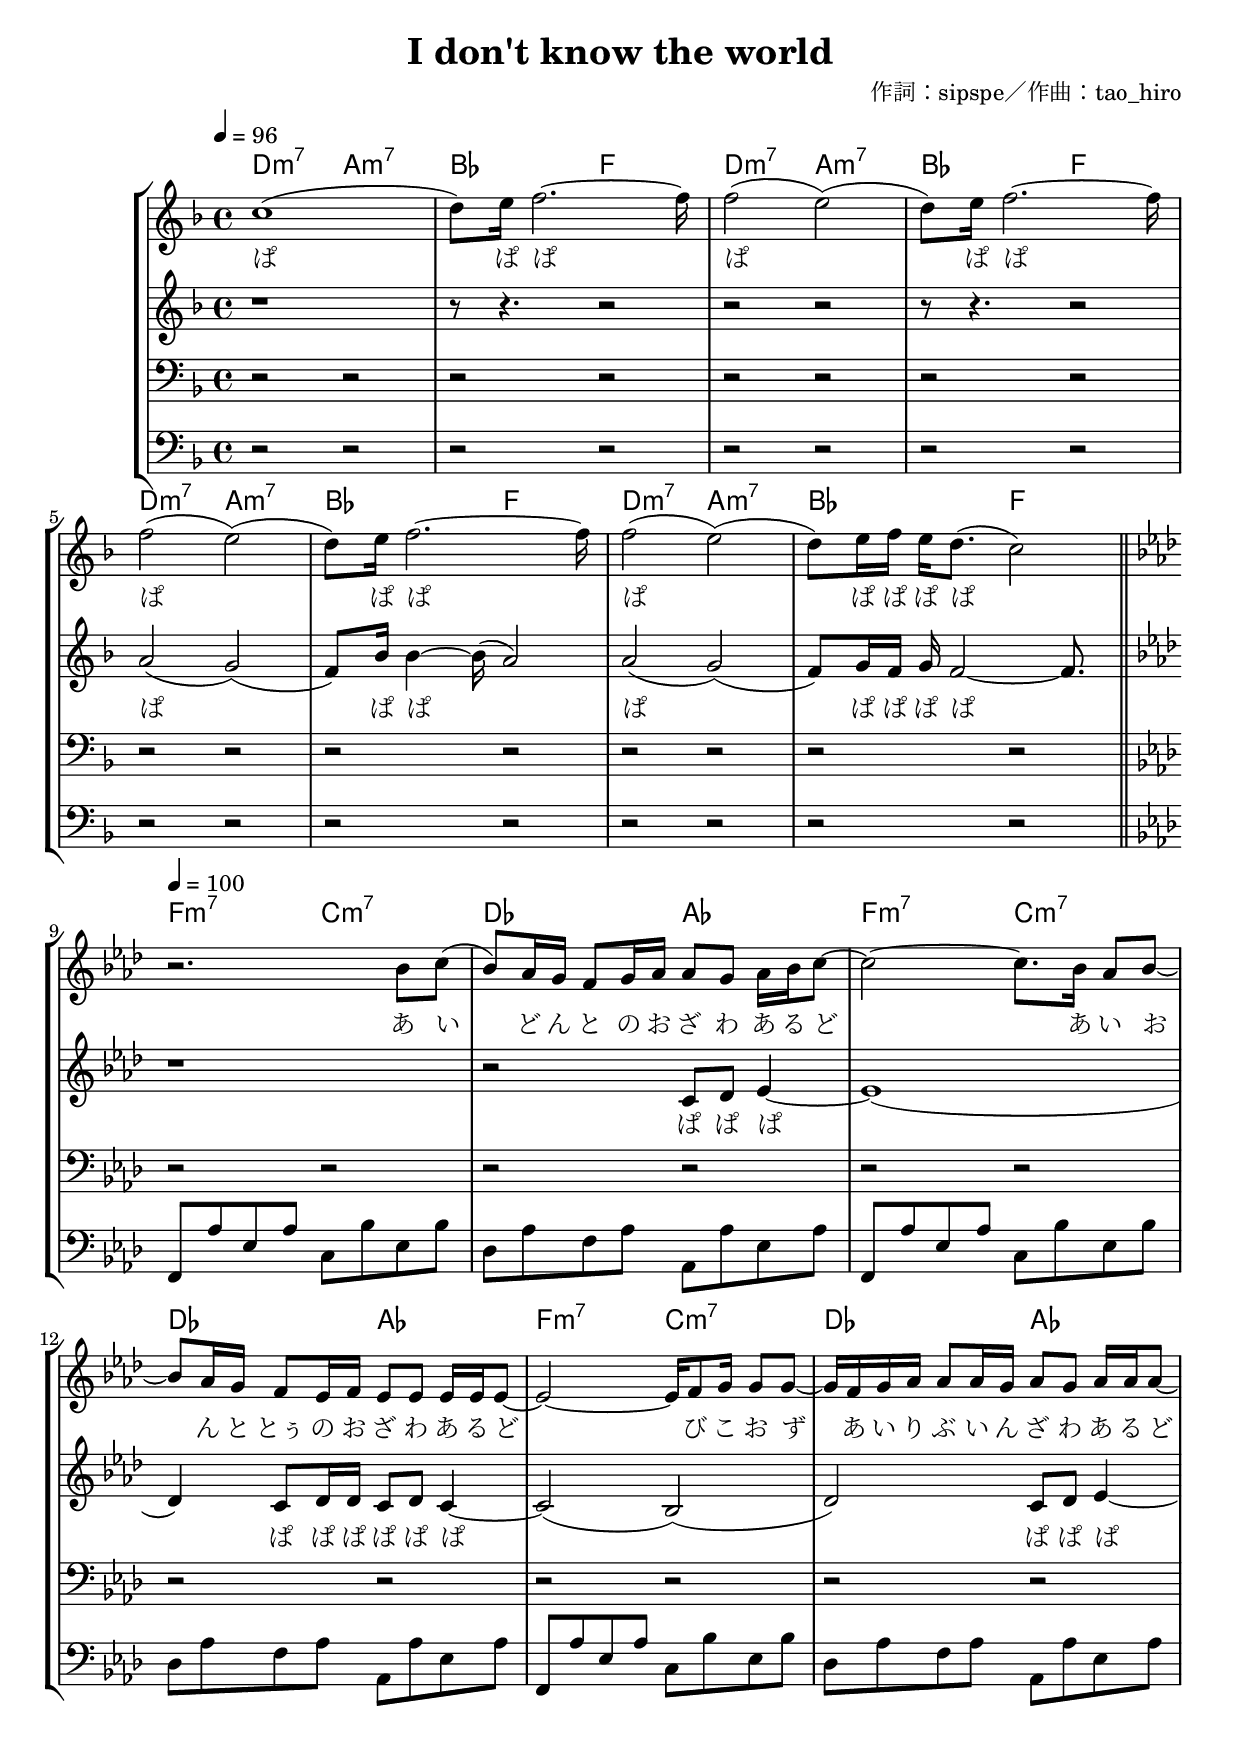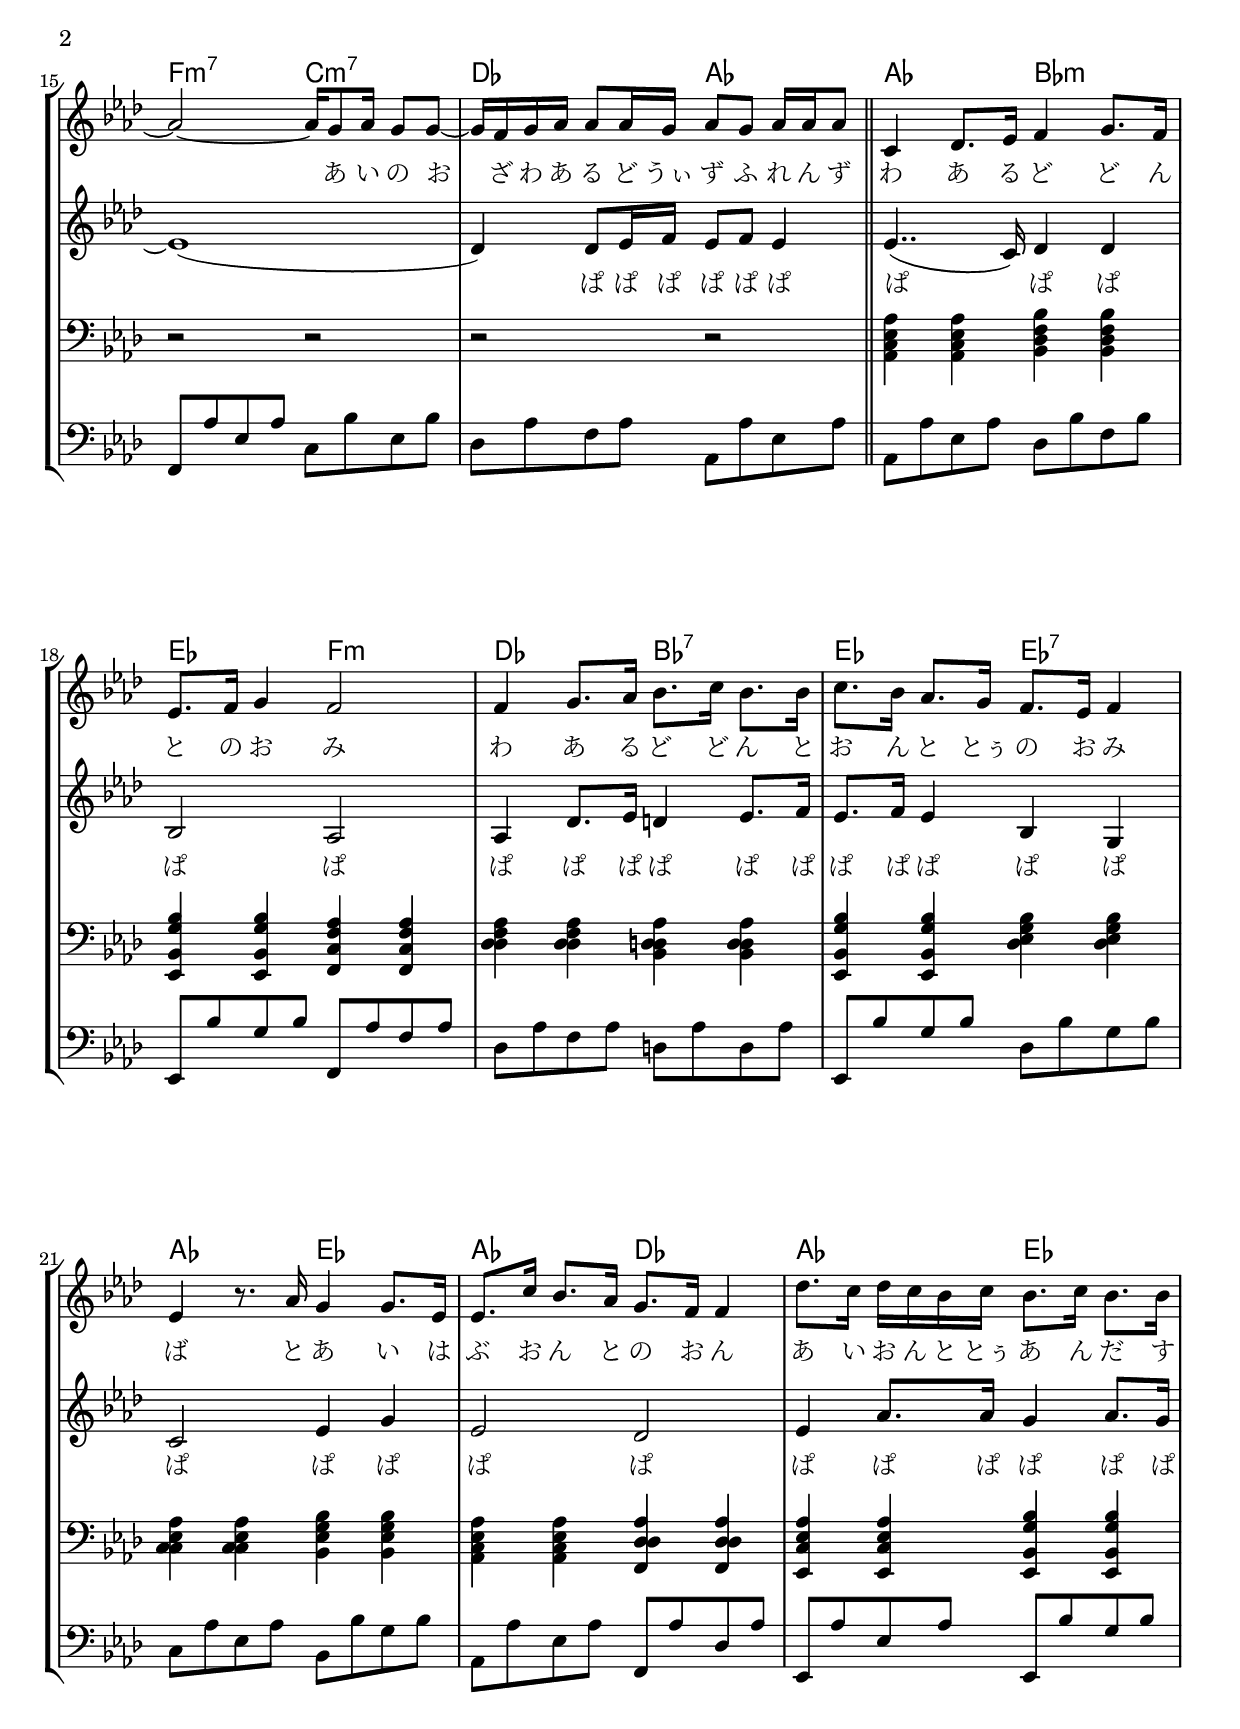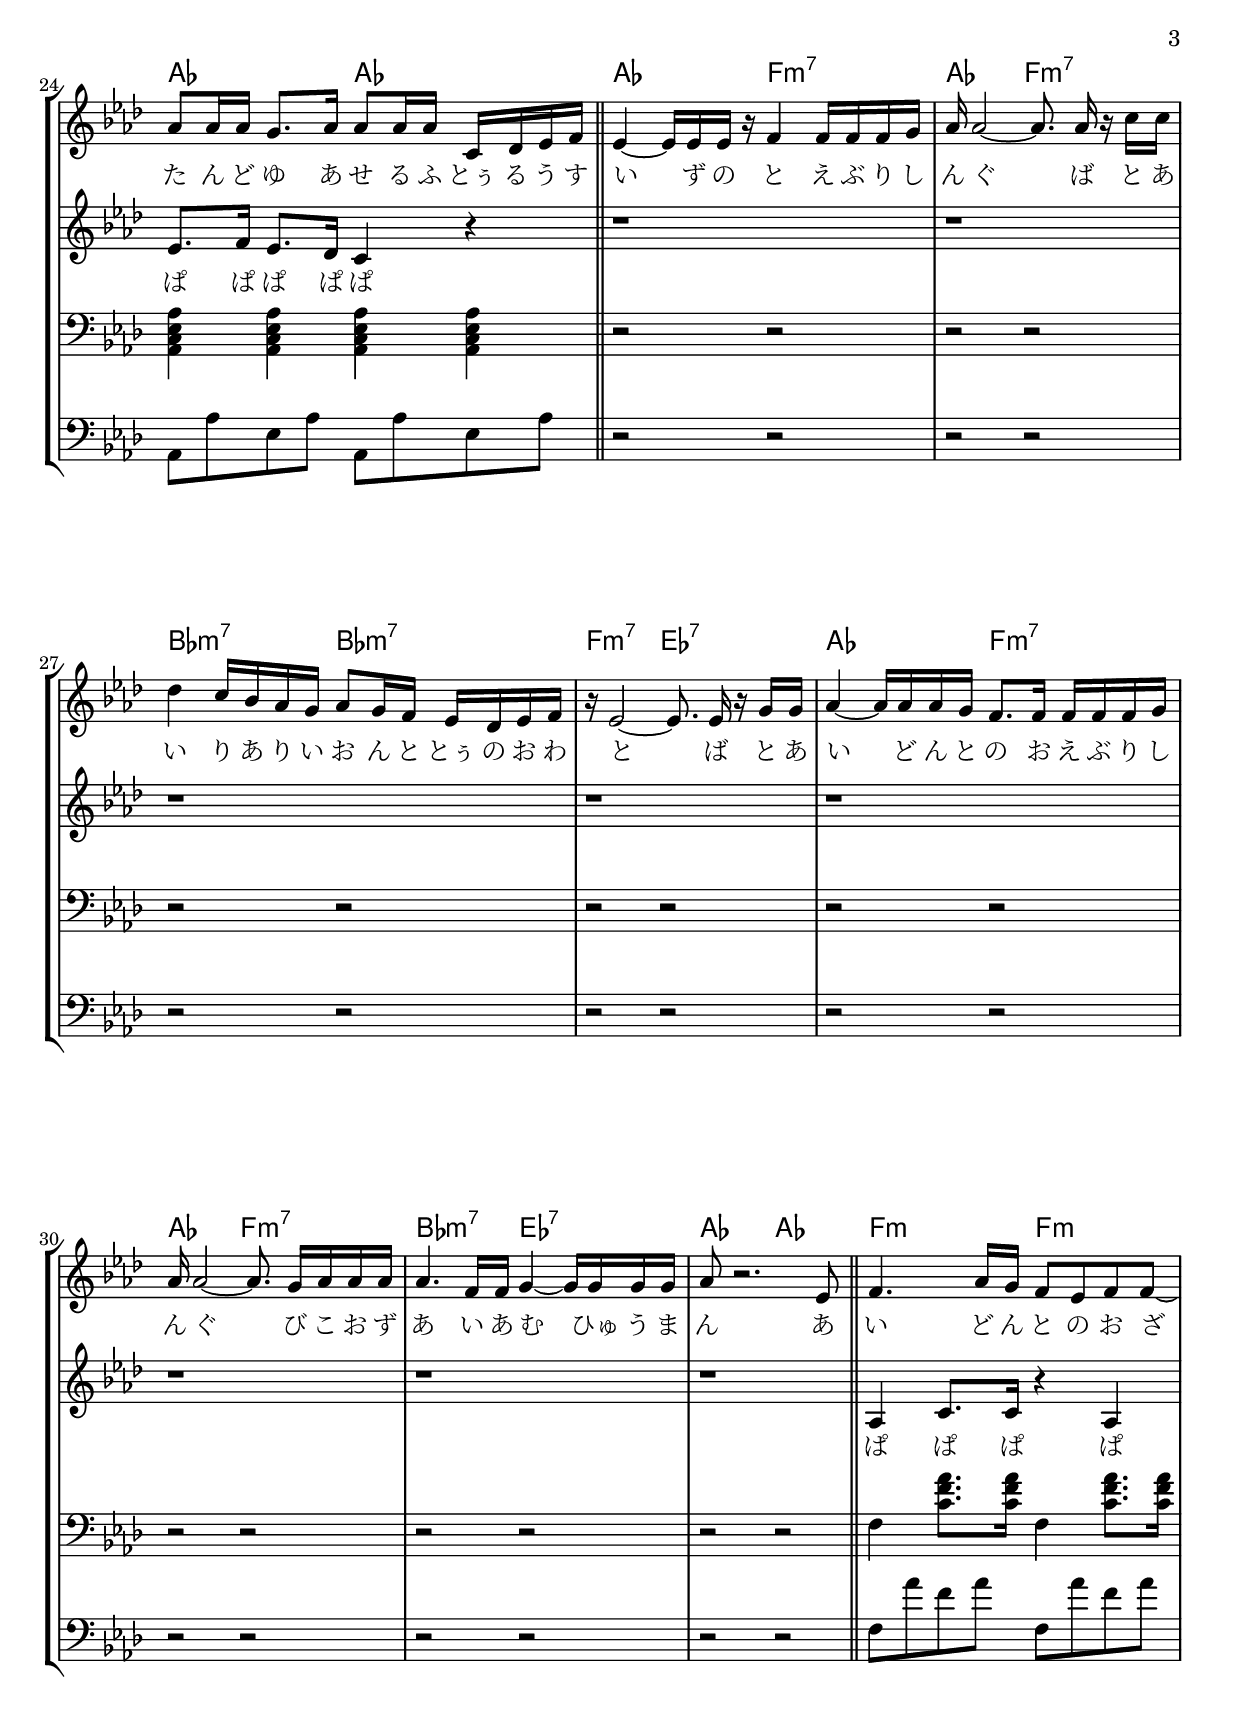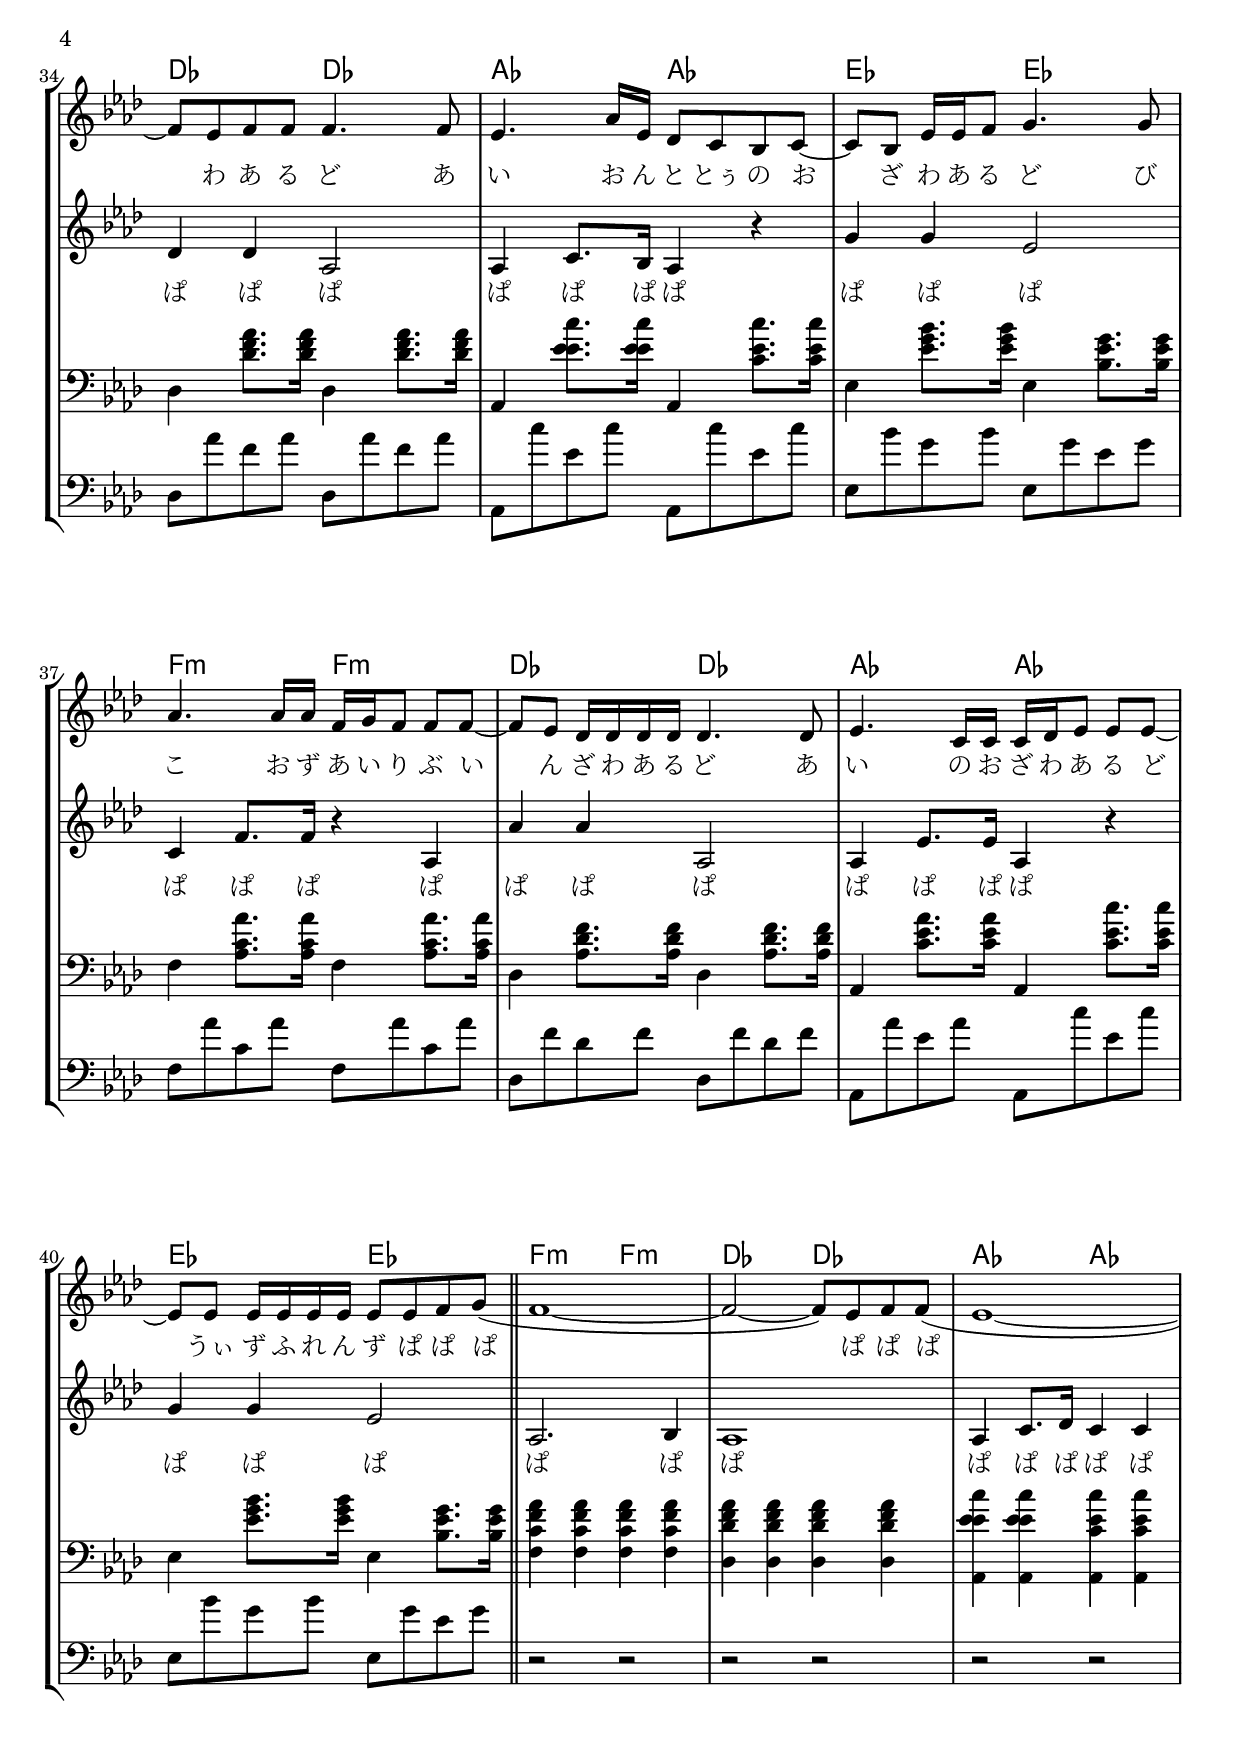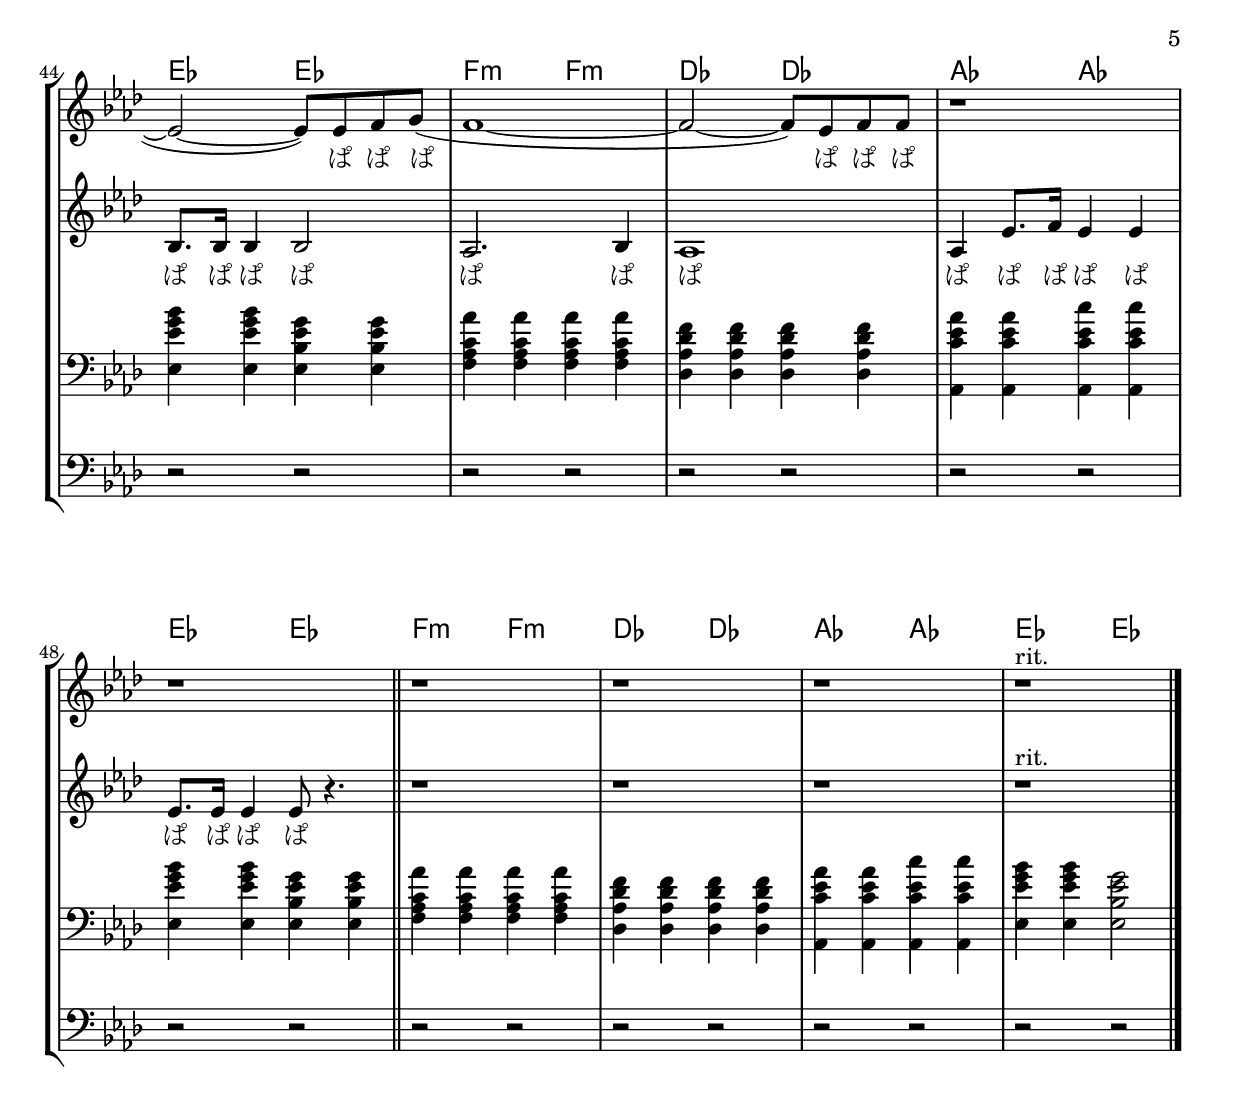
\version "2.12.1"

\header {
	title = \markup {"I don't know the world"}
	composer = \markup \center-column {作詞：sipspe／作曲：tao_hiro}
}

harmony = \chordmode {
	d2:min7 a:min7 bes f d:min7 a:min7 bes f d:min7 a:min7 bes f d:min7 a:min7 bes f 

	f:min7 c:min7 des as f:min7 c:min7 des as f:min7 c:min7 des as f:min7 c:min7 des as 

	as bes:m es f:m des bes:7 es es:7 as es as des as es as as 

	as f:min7 as f:min7 bes:min7 bes:min7 f:min7 es:7 as f:min7 as f:min7 bes:min7 es:7 as as 

	f:m f:m des des as as es es f:m f:m des des as as es es 

	f:m f:m des des as as es es f:m f:m des des as as es es 

	f:m f:m des des as as es es 
}

melody = {
	\set Staff.midiInstrument = #"French horn"
		\key f \major
	\tempo 4 = 96
c''1 
	(d''8)  e''16  f''2.~f''16 
	f''2  (e''2) 
	(d''8)  e''16  f''2.~f''16 
	f''2  (e''2) 
	(d''8)  e''16  f''2.~f''16 
	f''2  (e''2) 
	(d''8)  e''16  f''16  e''16  d''8.  (c''2)
	\set Staff.midiInstrument = #"fss0.42"
		\key as \major
	\tempo 4 = 100
r2. bes'8  c''8 
	(bes'8)  as'16  g'16  f'8  g'16  as'16  as'8  g'8  as'16  bes'16  c''8~ 
	c''2~c''8.  bes'16  as'8  bes'8~ 
	bes'8  as'16  g'16  f'8  es'16  f'16  es'8  es'8  es'16  es'16  es'8~ 
	es'2~es'16  f'8  g'16  g'8  g'8~ 
	g'16  f'16  g'16  as'16  as'8  as'16  g'16  as'8  g'8  as'16  as'16  as'8~ 
	as'2~as'16  g'8  as'16  g'8  g'8~ 
	g'16  f'16  g'16  as'16  as'8  as'16  g'16  as'8  g'8  as'16  as'16  as'8
	\set Staff.midiInstrument = #"fss0.42"
	c'4  des'8.  es'16  f'4  g'8.  f'16 
	es'8.  f'16  g'4  f'2 
	f'4  g'8.  as'16  bes'8.  c''16  bes'8.  bes'16 
	c''8.  bes'16  as'8.  g'16  f'8.  es'16  f'4 
	es'4  r8.  as'16  g'4  g'8.  es'16 
	es'8.  c''16  bes'8.  as'16  g'8.  f'16  f'4 
	des''8.  c''16  des''16  c''16  bes'16  c''16  bes'8.  c''16  bes'8.  bes'16 
	as'8  as'16  as'16  g'8.  as'16  as'8  as'16  as'16  	\set Staff.midiInstrument = #"fss0.42"
	c'16  des'16  es'16  f'16 
	es'4~es'16  es'16  es'16  r16  f'4  f'16  f'16  f'16  g'16 
	as'16  as'2~as'8.  as'16  r16  c''16  c''16 
	des''4  c''16  bes'16  as'16  g'16  as'8  g'16  f'16  es'16  des'16  es'16  f'16 
	r16  es'2~es'8.  es'16  r16  g'16  g'16 
	as'4~as'16  as'16  as'16  g'16  f'8.  f'16  f'16  f'16  f'16  g'16 
	as'16  as'2~as'8.  g'16  as'16  as'16  as'16 
	as'4.  f'16  f'16  g'4~g'16  g'16  g'16  g'16 
	as'8  	r2. 	\set Staff.midiInstrument = #"fss0.42"
	es'8 
	f'4.  as'16  g'16  f'8  es'8  f'8  f'8~ 
	f'8  es'8  f'8  f'8  f'4.  f'8 
	es'4.  as'16  es'16  des'8  c'8  bes8  c'8~ 
	c'8  bes8  es'16  es'16  f'8  g'4.  g'8 
	as'4.  as'16  as'16  f'16  g'16  f'8  f'8  f'8~ 
	f'8  es'8  des'16  des'16  des'16  des'16  des'4.  des'8 
	es'4.  c'16  c'16  c'16  des'16  es'8  es'8  es'8~ 
	es'8  es'8  es'16  es'16  es'16  es'16  es'8  	\set Staff.midiInstrument = #"French horn"
	es'8  f'8  g'8 
	(f'1~ 
	f'2~f'8)  es'8  f'8  f'8 
	(es'1~ 
	es'2~es'8)  es'8  f'8  g'8 
	(f'1~ 
	f'2~f'8)  es'8  f'8  f'8
	r1 r1 	r1 | r1 | r1 | r1^"rit." \bar "|."
}

words = \lyricmode {
	ぱ  ぱ  ぱ  ぱ  ぱ  ぱ  ぱ  ぱ  ぱ  ぱ  ぱ  ぱ  ぱ  ぱ  
	あ  い  ど  ん  と  の  お  ざ  わ  あ  る  ど  あ  い  お  ん  と  とぅ  の  お  ざ  わ  あ  る  ど  び  こ  お  ず  あ  い  り  ぶ  い  ん  ざ  わ  あ  る  ど  あ  い  の  お  ざ  わ  あ  る  ど  うぃ  ず  ふ  れ  ん  ず  
	わ  あ  る  ど  ど  ん  と  の  お  み  わ  あ  る  ど  ど  ん  と  お  ん  と  とぅ  の  お  み  ば  と  あ  い  は  ぶ  お  ん  と  の  お  ん  あ  い  お  ん  と  とぅ  あ  ん  だ  す  た  ん  ど  ゆ  あ  せ  る  ふ  
	とぅ  る  う  す  い  ず  の  と  え  ぶ  り  し  ん  ぐ  ば  と  あ  い  り  あ  り  い  お  ん  と  とぅ  の  お  わ  と  ば  と  あ  い  ど  ん  と  の  お  え  ぶ  り  し  ん  ぐ  び  こ  お  ず  あ  い  あ  む  ひゅ  う  ま  ん  
	あ  い  ど  ん  と  の  お  ざ  わ  あ  る  ど  あ  い  お  ん  と  とぅ  の  お  ざ  わ  あ  る  ど  び  こ  お  ず  あ  い  り  ぶ  い  ん  ざ  わ  あ  る  ど  あ  い  の  お  ざ  わ  あ  る  ど  うぃ  ず  ふ  れ  ん  ず  
	ぱ  ぱ  ぱ  ぱ  ぱ  ぱ  ぱ  ぱ  ぱ  ぱ  ぱ  ぱ  
	
}

secondmelody = {
	\set Staff.midiInstrument = #"French horn"
		\key f \major
	\tempo 4 = 96
r1
r8 r4.  r2~ 
	r2  r2 
	r8  r4.  r2 
	a'2  (g'2) 
	(f'8)  bes'16  bes'4~bes'16  (a'2) 
	a'2  (g'2) 
	(f'8)  g'16  f'16  g'16  f'2~f'8.
	\set Staff.midiInstrument = #"French horn"
		\key as \major
	\tempo 4 = 100
r1
r2 c'8  des'8  es'4~ 
	es'1 
	 (des'4)  c'8  des'16  des'16  c'8  des'8  c'4~ 
	c'2  (bes2) 
	(des'2)  c'8  des'8  es'4~ 
	es'1 
	 (des'4)  des'8  es'16  f'16  es'8  f'8  es'4
	\set Staff.midiInstrument = #"French horn"
	es'4..  (c'16)  des'4  des'4 
	bes2  as2 
	as4  des'8.  es'16  d'4  es'8.  f'16 
	es'8.  f'16  es'4  bes4  g4 
	c'2  es'4  g'4 
	es'2  des'2 
	es'4  as'8.  as'16  g'4  as'8.  g'16 
	es'8.  f'16  es'8.  des'16  c'4  	r4 	r1 | r1 | r1 | r1 | r1 | r1 | r1 | r1   
	\set Staff.midiInstrument = #"French horn"
	 as4  c'8.  c'16  r4  as4 
	des'4  des'4  as2 
	as4  c'8.  bes16  as4  r4 
	g'4  g'4  es'2 
	c'4  f'8.  f'16  r4  as4 
	as'4  as'4  as2 
	as4  es'8.  es'16  as4  r4 
	g'4  g'4  es'2
	\set Staff.midiInstrument = #"French horn"
	 as2.  bes4 
	as1 
	as4  c'8.  des'16  c'4  c'4 
	bes8.  bes16  bes4  bes2 
	as2.  bes4 
	as1 
	as4  es'8.  f'16  es'4  es'4 
	es'8.  es'16  es'4  es'8  	r4. 	r1 | r1 | r1 | r1^"rit." \bar "|."
}

secondwords = \lyricmode {
	ぱ  ぱ  ぱ  ぱ  ぱ  ぱ  ぱ  ぱ  
	ぱ  ぱ  ぱ  ぱ  ぱ  ぱ  ぱ  ぱ  ぱ  ぱ  ぱ  ぱ  ぱ  ぱ  ぱ  ぱ  ぱ  ぱ  
	ぱ  ぱ  ぱ  ぱ  ぱ  ぱ  ぱ  ぱ  ぱ  ぱ  ぱ  ぱ  ぱ  ぱ  ぱ  ぱ  ぱ  ぱ  ぱ  ぱ  ぱ  ぱ  ぱ  ぱ  ぱ  ぱ  ぱ  ぱ  ぱ  ぱ  ぱ  ぱ  
	
	ぱ  ぱ  ぱ  ぱ  ぱ  ぱ  ぱ  ぱ  ぱ  ぱ  ぱ  ぱ  ぱ  ぱ  ぱ  ぱ  ぱ  ぱ  ぱ  ぱ  ぱ  ぱ  ぱ  ぱ  ぱ  ぱ  ぱ  ぱ  
	ぱ  ぱ  ぱ  ぱ  ぱ  ぱ  ぱ  ぱ  ぱ  ぱ  ぱ  ぱ  ぱ  ぱ  ぱ  ぱ  ぱ  ぱ  ぱ  ぱ  ぱ  ぱ  ぱ  ぱ  
	
}

tempochange = {
	\tempo 4 = 96
	r1 | r1 | r1 | r1 | r1 | r1 | r1 | r1 \bar "||"
	\tempo 4 = 100
	r1 | r1 | r1 | r1 | r1 | r1 | r1 | r1 \bar "||"
	\tempo 4 = 100
	r1 | r1 | r1 | r1 | r1 | r1 | r1 | r1 \bar "||"
	\tempo 4 = 100
	r1 | r1 | r1 | r1 | r1 | r1 | r1 | r1 \bar "||"
	\tempo 4 = 100
	r1 | r1 | r1 | r1 | r1 | r1 | r1 | r1 \bar "||"
	\tempo 4 = 100
	r1 | r1 | r1 | r1 | r1 | r1 | r1 | r1 \bar "||"
	\tempo 4 = 100
	r1 | r1 | r1 | \tempo 4 = 75 r2 \tempo 4 = 66 r2 \bar "|."
}

mainacc = {
	\clef bass
	\set Staff.midiInstrument = #"Acoustic grand"
	\key f \major
	\tempo 4 = 96
	r2
	r2
	r2
	r2
	r2
	r2
	r2
	r2
	r2
	r2
	r2
	r2
	r2
	r2
	r2
	r2
	\bar "||"

	\set Staff.midiInstrument = #"Acoustic grand"
	\key as \major
	\tempo 4 = 100
	r2
	r2
	r2
	r2
	r2
	r2
	r2
	r2
	r2
	r2
	r2
	r2
	r2
	r2
	r2
	r2
	\bar "||"

	\set Staff.midiInstrument = #"French horn"
	<as, c es as>4 <as, c es as>4
	<des bes, f bes>4 <des bes, f bes>4
	<es, bes, g bes>4 <es, bes, g bes>4
	<f, c f as>4 <f, c f as>4
	<des des f as>4 <des des f as>4
	<d bes, d as>4 <d bes, d as>4
	<es, bes, g bes>4 <es, bes, g bes>4
	<des es g bes>4 <des es g bes>4
	<c c es as>4 <c c es as>4
	<bes, es g bes>4 <bes, es g bes>4
	<as, c es as>4 <as, c es as>4
	<f, des des as>4 <f, des des as>4
	<es, c es as>4 <es, c es as>4
	<es, bes, g bes>4 <es, bes, g bes>4
	<as, c es as>4 <as, c es as>4
	<as, c es as>4 <as, c es as>4
	\bar "||"

	\set Staff.midiInstrument = #"Acoustic grand"
	r2
	r2
	r2
	r2
	r2
	r2
	r2
	r2
	r2
	r2
	r2
	r2
	r2
	r2
	r2
	r2
	\bar "||"

	\set Staff.midiInstrument = #"French horn"
	f4 <c' f' as'>8. <c' f' as'>16
	f4 <c' f' as'>8. <c' f' as'>16
	des4 <des' f' as'>8. <des' f' as'>16
	des4 <des' f' as'>8. <des' f' as'>16
	as,4 <es' es' c''>8. <es' es' c''>16
	as,4 <c' es' c''>8. <c' es' c''>16
	es4 <es' g' bes'>8. <es' g' bes'>16
	es4 <bes es' g'>8. <bes es' g'>16
	f4 <as c' as'>8. <as c' as'>16
	f4 <as c' as'>8. <as c' as'>16
	des4 <as des' f'>8. <as des' f'>16
	des4 <as des' f'>8. <as des' f'>16
	as,4 <c' es' as'>8. <c' es' as'>16
	as,4 <c' es' c''>8. <c' es' c''>16
	es4 <es' g' bes'>8. <es' g' bes'>16
	es4 <bes es' g'>8. <bes es' g'>16
	\bar "||"

	\set Staff.midiInstrument = #"French horn"
	<f c' f' as'>4 <f c' f' as'>4
	<f c' f' as'>4 <f c' f' as'>4
	<des des' f' as'>4 <des des' f' as'>4
	<des des' f' as'>4 <des des' f' as'>4
	<as, es' es' c''>4 <as, es' es' c''>4
	<as, c' es' c''>4 <as, c' es' c''>4
	<es es' g' bes'>4 <es es' g' bes'>4
	<es bes es' g'>4 <es bes es' g'>4
	<f as c' as'>4 <f as c' as'>4
	<f as c' as'>4 <f as c' as'>4
	<des as des' f'>4 <des as des' f'>4
	<des as des' f'>4 <des as des' f'>4
	<as, c' es' as'>4 <as, c' es' as'>4
	<as, c' es' c''>4 <as, c' es' c''>4
	<es es' g' bes'>4 <es es' g' bes'>4
	<es bes es' g'>4 <es bes es' g'>4
	\bar "||"

	\set Staff.midiInstrument = #"French horn"
	<f as c' as'>4 <f as c' as'>4
	<f as c' as'>4 <f as c' as'>4
	<des as des' f'>4 <des as des' f'>4
	<des as des' f'>4 <des as des' f'>4
	<as, c' es' as'>4 <as, c' es' as'>4
	<as, c' es' c''>4 <as, c' es' c''>4
	<es es' g' bes'>4 <es es' g' bes'>4
	<es bes es' g'>2
	\bar "|."
}

subacc = {
	\clef bass
	\set Staff.midiInstrument = #"Acoustic grand"
	\key f \major
	\tempo 4 = 96
	r2
	r2
	r2
	r2
	r2
	r2
	r2
	r2
	r2
	r2
	r2
	r2
	r2
	r2
	r2
	r2
	\bar "||"

	\set Staff.midiInstrument = #"Timpani"
	\key as \major
	\tempo 4 = 100
	f,8 as es as
	c8 bes es bes
	des8 as f as
	as,8 as es as
	f,8 as es as
	c8 bes es bes
	des8 as f as
	as,8 as es as
	f,8 as es as
	c8 bes es bes
	des8 as f as
	as,8 as es as
	f,8 as es as
	c8 bes es bes
	des8 as f as
	as,8 as es as
	\bar "||"

	\set Staff.midiInstrument = #"Timpani"
	as,8 as es as
	des8 bes f bes
	es,8 bes g bes
	f,8 as f as
	des8 as f as
	d8 as d as
	es,8 bes g bes
	des8 bes g bes
	c8 as es as
	bes,8 bes g bes
	as,8 as es as
	f,8 as des as
	es,8 as es as
	es,8 bes g bes
	as,8 as es as
	as,8 as es as
	\bar "||"

	\set Staff.midiInstrument = #"Acoustic grand"
	r2
	r2
	r2
	r2
	r2
	r2
	r2
	r2
	r2
	r2
	r2
	r2
	r2
	r2
	r2
	r2
	\bar "||"

	\set Staff.midiInstrument = #"Timpani"
	f8 as' f' as'
	f8 as' f' as'
	des8 as' f' as'
	des8 as' f' as'
	as,8 c'' es' c''
	as,8 c'' es' c''
	es8 bes' g' bes'
	es8 g' es' g'
	f8 as' c' as'
	f8 as' c' as'
	des8 f' des' f'
	des8 f' des' f'
	as,8 as' es' as'
	as,8 c'' es' c''
	es8 bes' g' bes'
	es8 g' es' g'
	\bar "||"

	\set Staff.midiInstrument = #"Acoustic grand"
	r2
	r2
	r2
	r2
	r2
	r2
	r2
	r2
	r2
	r2
	r2
	r2
	r2
	r2
	r2
	r2
	\bar "||"

	\set Staff.midiInstrument = #"Acoustic grand"
	r2
	r2
	r2
	r2
	r2
	r2
	r2
	r2
	\bar "|."
}

percA = {
	\drummode {
	r1 |r1 |r1 |r1 |r1 |r1 |r1 |r1 \bar "||"
	r1 |r1 |r1 |r1 |r1 |r1 |r1 |r1 \bar "||"
	r1 |r1 |r1 |r1 |r1 |r1 |r1 |r1 \bar "||"
	r1 |r1 |r1 |r1 |r1 |r1 |r1 |r1 \bar "||"
	r1 |r1 |r1 |r1 |r1 |r1 |r1 |r1 \bar "||"
	r1 |r1 |r1 |r1 |r1 |r1 |r1 |r1 \bar "||"
	r1 |r1 |r1 |r1 \bar "|."
	}
}

percB = {
	\drummode {
	r1 |r1 |r1 |r1 |r1 |r1 |r1 |r1 \bar "||"
	r1 |r1 |r1 |r1 |r1 |r1 |r1 |r1 \bar "||"
	r1 |r1 |r1 |r1 |r1 |r1 |r1 |r1 \bar "||"
	r1 |r1 |r1 |r1 |r1 |r1 |r1 |r1 \bar "||"
	r1 |r1 |r1 |r1 |r1 |r1 |r1 |r1 \bar "||"
	r1 |r1 |r1 |r1 |r1 |r1 |r1 |r1 \bar "||"
	r1 |r1 |r1 |r1 \bar "|."
	}
}

percC = {
	\drummode {
	r1 |r1 |r1 |r1 |r1 |r1 |r1 |r1 \bar "||"
	r1 |r1 |r1 |r1 |r1 |r1 |r1 |r1 \bar "||"
	r1 |r1 |r1 |r1 |r1 |r1 |r1 |r1 \bar "||"
	r1 |r1 |r1 |r1 |r1 |r1 |r1 |r1 \bar "||"
	r1 |r1 |r1 |r1 |r1 |r1 |r1 |r1 \bar "||"
	r1 |r1 |r1 |r1 |r1 |r1 |r1 |r1 \bar "||"
	r1 |r1 |r1 |r1 \bar "|."
	}
}

percD = {
	\drummode {
	r1 |r1 |r1 |r1 |r1 |r1 |r1 |r1 \bar "||"
	r1 |r1 |r1 |r1 |r1 |r1 |r1 |r1 \bar "||"
	r1 |r1 |r1 |r1 |r1 |r1 |r1 |r1 \bar "||"
	r1 |r1 |r1 |r1 |r1 |r1 |r1 |r1 \bar "||"
	r1 |r1 |r1 |r1 |r1 |r1 |r1 |r1 \bar "||"
	r1 |r1 |r1 |r1 |r1 |r1 |r1 |r1 \bar "||"
	r1 |r1 |r1 |r1 \bar "|."
	}
}

percE = {
	\drummode {
	r1 |r1 |r1 |r1 |r1 |r1 |r1 |r1 \bar "||"
	r1 |r1 |r1 |r1 |r1 |r1 |r1 |r1 \bar "||"
	r1 |r1 |r1 |r1 |r1 |r1 |r1 |r1 \bar "||"
	r1 |r1 |r1 |r1 |r1 |r1 |r1 |r1 \bar "||"
	r1 |r1 |r1 |r1 |r1 |r1 |r1 |r1 \bar "||"
	r1 |r1 |r1 |r1 |r1 |r1 |r1 |r1 \bar "||"
	r1 |r1 |r1 |r1 \bar "|."
	}
}

\score {
	<<
		\new StaffGroup <<
			\new ChordNames {\harmony}
			\new Voice = "melody" {\melody}
			\new Lyrics \lyricsto "melody" \words
			\new Voice = "secondmelody" {\secondmelody}
			\new Lyrics \lyricsto "secondmelody" \secondwords
			\new Staff = "mainacc" {\mainacc}
			\new Staff = "subacc" {\subacc}
		>>
	>>
	\layout { }
}
